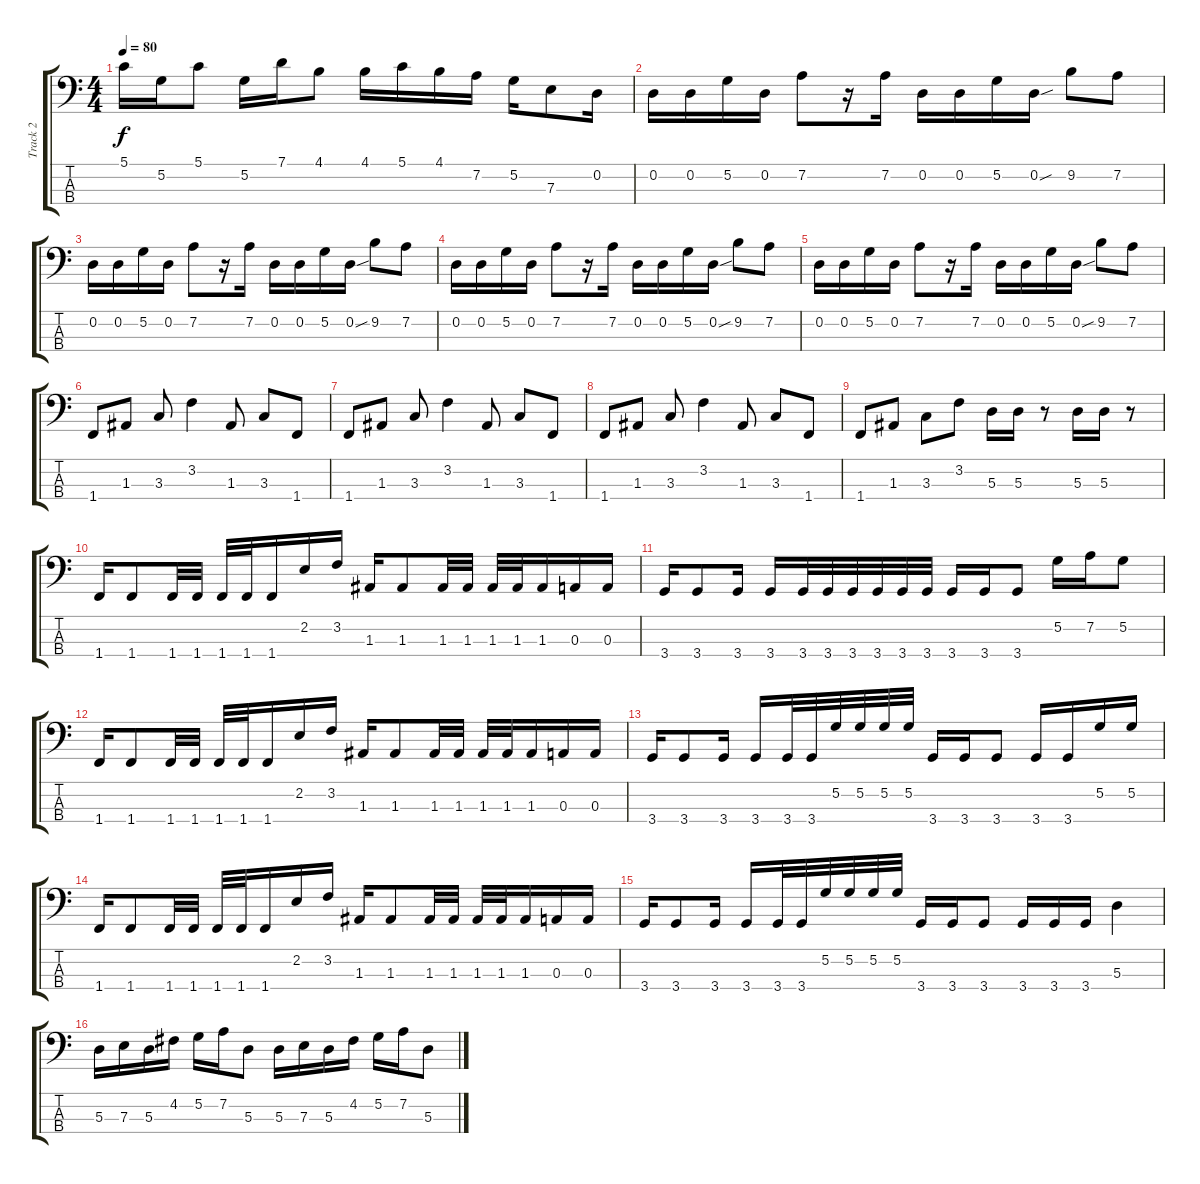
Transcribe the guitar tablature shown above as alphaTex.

\track ("Track 2" "Track 2") {instrument electricbasspick}
\staff {score tabs}
\tuning (G2 D2 A1 E1) {hide}
\ts (4 4)
\tempo 80
\clef f4
\ks c
5.1.16{dy f} 5.2.16 5.1.8 5.2.16 7.1.16 4.1.8 4.1.16 5.1.16 4.1.16 7.2.16 5.2.16 7.3.8 0.2.16 |
0.2.16 0.2.16 5.2.16 0.2.16 7.2.8 r.16 7.2.16 0.2.16 0.2.16 5.2.16 0.2{sou}.16 9.2.8 7.2.8 |
0.2.16 0.2.16 5.2.16 0.2.16 7.2.8 r.16 7.2.16 0.2.16 0.2.16 5.2.16 0.2{sou}.16 9.2.8 7.2.8 |
0.2.16 0.2.16 5.2.16 0.2.16 7.2.8 r.16 7.2.16 0.2.16 0.2.16 5.2.16 0.2{sou}.16 9.2.8 7.2.8 |
0.2.16 0.2.16 5.2.16 0.2.16 7.2.8 r.16 7.2.16 0.2.16 0.2.16 5.2.16 0.2{sou}.16 9.2.8 7.2.8 |
1.4.8 1.3.8 3.3.8 3.2.4 1.3.8 3.3.8 1.4.8 |
1.4.8 1.3.8 3.3.8 3.2.4 1.3.8 3.3.8 1.4.8 |
1.4.8 1.3.8 3.3.8 3.2.4 1.3.8 3.3.8 1.4.8 |
1.4.8 1.3.8 3.3.8 3.2.8 5.3.16 5.3.16 r.8 5.3.16 5.3.16 r.8 |
1.4.16 1.4.8 1.4.32 1.4.32 1.4.32 1.4.32 1.4.16 2.2.16 3.2.16 1.3.16 1.3.8 1.3.32 1.3.32 1.3.32 1.3.32 1.3.16 0.3.16 0.3.16 |
3.4.16 3.4.8 3.4.16 3.4.16 3.4.32 3.4.32 3.4.32 3.4.32 3.4.32 3.4.32 3.4.16 3.4.16 3.4.8 5.2.16 7.2.16 5.2.8 |
1.4.16 1.4.8 1.4.32 1.4.32 1.4.32 1.4.32 1.4.16 2.2.16 3.2.16 1.3.16 1.3.8 1.3.32 1.3.32 1.3.32 1.3.32 1.3.16 0.3.16 0.3.16 |
3.4.16 3.4.8 3.4.16 3.4.16 3.4.32 3.4.32 5.2.32 5.2.32 5.2.32 5.2.32 3.4.16 3.4.16 3.4.8 3.4.16 3.4.16 5.2.16 5.2.16 |
1.4.16 1.4.8 1.4.32 1.4.32 1.4.32 1.4.32 1.4.16 2.2.16 3.2.16 1.3.16 1.3.8 1.3.32 1.3.32 1.3.32 1.3.32 1.3.16 0.3.16 0.3.16 |
3.4.16 3.4.8 3.4.16 3.4.16 3.4.32 3.4.32 5.2.32 5.2.32 5.2.32 5.2.32 3.4.16 3.4.16 3.4.8 3.4.16 3.4.16 3.4.16 5.3.4 |
5.3.16 7.3.16 5.3.16 4.2.16 5.2.16 7.2.16 5.3.8 5.3.16 7.3.16 5.3.16 4.2.16 5.2.16 7.2.16 5.3.8
